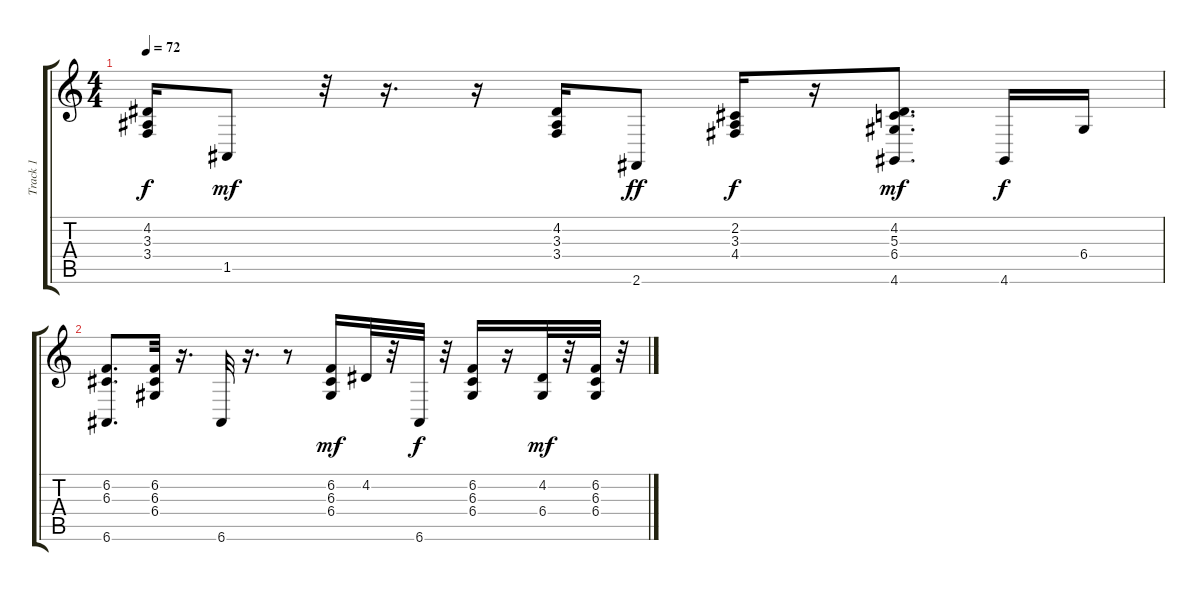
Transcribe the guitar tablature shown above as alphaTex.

\track ("Track 1" "Track 1") {instrument brightacousticpiano}
\staff {score tabs}
\tuning (E4 B3 G3 D3 A2 E2) {hide}
\ts (4 4)
\tempo 72
\clef g2
\ks c
(4.2{t} 3.3{t} 3.4{t}).16{dy f} 1.5.8{dy mf} r.32 r.16{d} r.16 (4.2 3.3 3.4).16 2.6.8{dy ff} (2.2 3.3 4.4).16{dy f} r.16 (4.2 5.3 6.4 4.6).8{d dy mf} 4.6.16{dy f} 6.4.16 |
(6.2 6.3 6.6).8{d} (6.2 6.3 6.4).32 r.16{d} 6.6.32 r.16{d} r.8 (6.2 6.3 6.4).16{dy mf} 4.2.32 r.32 6.6.32{dy f} r.32 (6.2 6.3 6.4).16 r.16 (4.2 6.4).32{dy mf} r.32 (6.2 6.3 6.4).32 r.32
